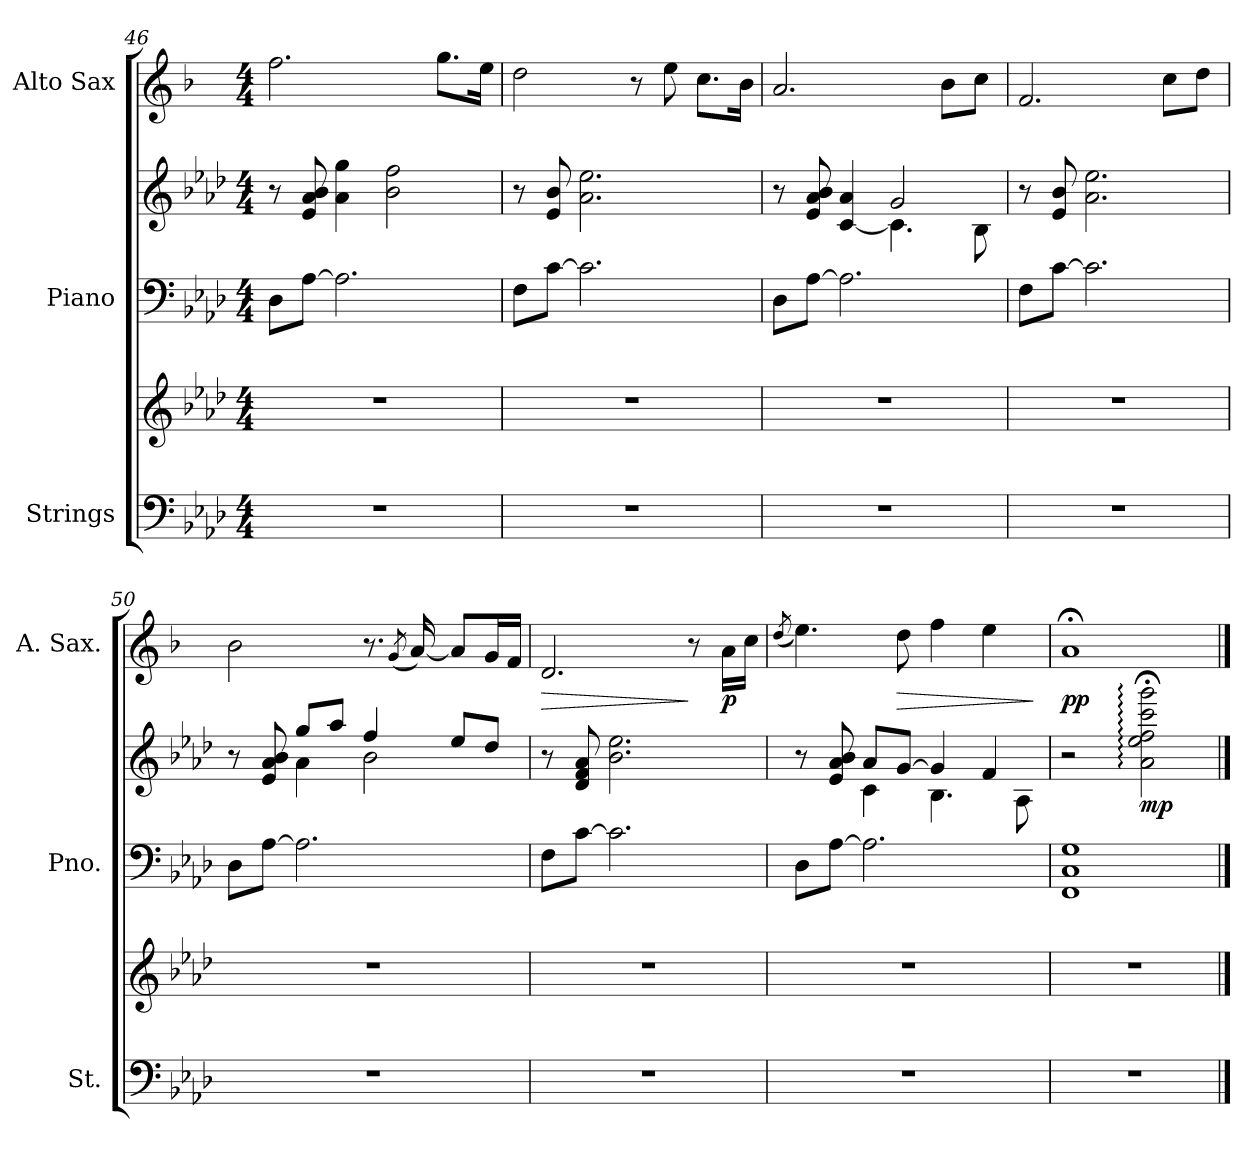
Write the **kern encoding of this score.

**kern	**kern	**kern	**kern	**dynam	**kern	**dynam
*part3	*part3	*part2	*part2	*part2	*part1	*part1
*staff5	*staff4	*staff3	*staff2	*staff2/3	*staff1	*staff1
*I"Strings	*	*I"Piano	*	*	*I"Alto Sax	*
*I'St.	*	*I'Pno.	*	*	*I'A. Sax.	*
*clefF4	*clefG2	*clefF4	*clefG2	*	*clefG2	*
*	*	*	*	*	*ITrd5c9	*
*k[b-e-a-d-]	*k[b-e-a-d-]	*k[b-e-a-d-]	*k[b-e-a-d-]	*	*k[b-e-a-d-]	*
*M4/4	*M4/4	*M4/4	*M4/4	*	*M4/4	*
=46	=46	=46	=46	=46	=46	=46
1r	1r	8D-\L	8r	.	2.a-\	.
.	.	[8A-\J	8e-/ 8a-/ 8b-/	.	.	.
.	.	2.A-\]	4a-\ 4gg\	.	.	.
.	.	.	2b-\ 2ff\	.	.	.
.	.	.	.	.	8.b-\L	.
.	.	.	.	.	16g\Jk	.
=47	=47	=47	=47	=47	=47	=47
1r	1r	8F\L	8r	.	2f\	.
.	.	[8c\J	8e-/ 8b-/	.	.	.
.	.	2.c\]	2.a-\ 2.ee-\	.	.	.
.	.	.	.	.	8r	.
.	.	.	.	.	8g\	.
.	.	.	.	.	8.e-\L	.
.	.	.	.	.	16d-\Jk	.
=48	=48	=48	=48	=48	=48	=48
*	*	*	*^	*	*	*
1r	1r	8D-\L	8r	2ryy	.	2.c/	.
.	.	[8A-\J	8e-/ 8a-/ 8b-/	.	.	.	.
.	.	2.A-\]	[4c/ 4a-/	.	.	.	.
.	.	.	2g/	4.c\]	.	.	.
.	.	.	.	.	.	8d-\L	.
.	.	.	.	8B-\	.	8e-\J	.
*	*	*	*v	*v	*	*	*
=49	=49	=49	=49	=49	=49	=49
1r	1r	8F\L	8r	.	2.A-/	.
.	.	[8c\J	8e-/ 8b-/	.	.	.
.	.	2.c\]	2.a-\ 2.ee-\	.	.	.
.	.	.	.	.	8e-\L	.
.	.	.	.	.	8f\J	.
=50	=50	=50	=50	=50	=50	=50
*	*	*	*^	*	*	*
1r	1r	8D-\L	8r	4ryy	.	2d-\	.
.	.	[8A-\J	8e-/ 8a-/ 8b-/	.	.	.	.
.	.	2.A-\]	8gg/L	4a-\	.	.	.
.	.	.	8aa-/J	.	.	.	.
.	.	.	4ff/	2b-\	.	8.r	.
.	.	.	.	.	.	(<8qB-/	.
.	.	.	.	.	.	[16c/)	.
.	.	.	8ee-/L	.	.	8c/L]	.
.	.	.	8dd-/J	.	.	16B-/L	.
.	.	.	.	.	.	16A-/JJ	.
*	*	*	*v	*v	*	*	*
!!LO:LB:g=z
=51	=51	=51	=51	=51	=51	=51
!	!	!	!	!	!	!LO:HP:b
1r	1r	8F\L	8r	.	2.F/	>
.	.	[8c\J	8d-/ 8f/ 8a-/	.	.	.
.	.	2.c\]	2.b-\ 2.ee-\	.	.	.
.	.	.	.	.	8r	]
!	!	!	!	!	!	!LO:DY:b
.	.	.	.	.	16c\LL	p
.	.	.	.	.	16e-\JJ	.
=52	=52	=52	=52	=52	=52	=52
.	.	.	.	.	(<8qf/	.
*	*	*	*^	*	*	*
!	!	!	!	!	!	!LO:TX:a:B:t=Rit.	!
*	*	*	*	*	*	*^	*
*	*	*	*	*	*	*	*^	*
1r	1r	8D-\L	8r	4ryy	.	4.g\)	8ryy	4ryy	.
*	*	*	*	*	*	*MM58	*	*	*
.	.	[8A-\J	8e-/ 8a-/ 8b-/	.	.	.	2..ryy	.	.
*	*	*	*	*	*	*MM54	*	*	*
.	.	2.A-\]	8a-/L	4c\	.	.	.	2.ryy	.
!	!	!	!	!	!	!	!	!	!LO:HP:b
.	.	.	[8g/J	.	.	8f\	.	.	>
*	*	*	*	*	*	*MM50	*	*	*
.	.	.	4g/]	4.B-\	.	4a-\	.	.	.
*	*	*	*	*	*	*MM47	*	*	*
.	.	.	4f/	.	.	4g\	.	.	.
.	.	.	.	8A-\	.	.	.	.	.
*	*	*	*v	*v	*	*	*	*	*
.	.	.	.	.	.	.	.	]
=53	=53	=53	=53	=53	=53	=53	=53	=53
!	!	!	!	!	!	!	!	!LO:DY:b
*	*	*	*	*	*v	*v	*v	*
1r	1r	1FF 1C 1G	2r	.	1c;<	pp
!	!	!	!	!LO:DY:b	!	!
.	.	.	2a-\;<: 2ee-\;<: 2ff\;<: 2ccc\;<: 2ggg\;<:	mp	.	.
==	==	==	==	==	==	==
*-	*-	*-	*-	*-	*-	*-
